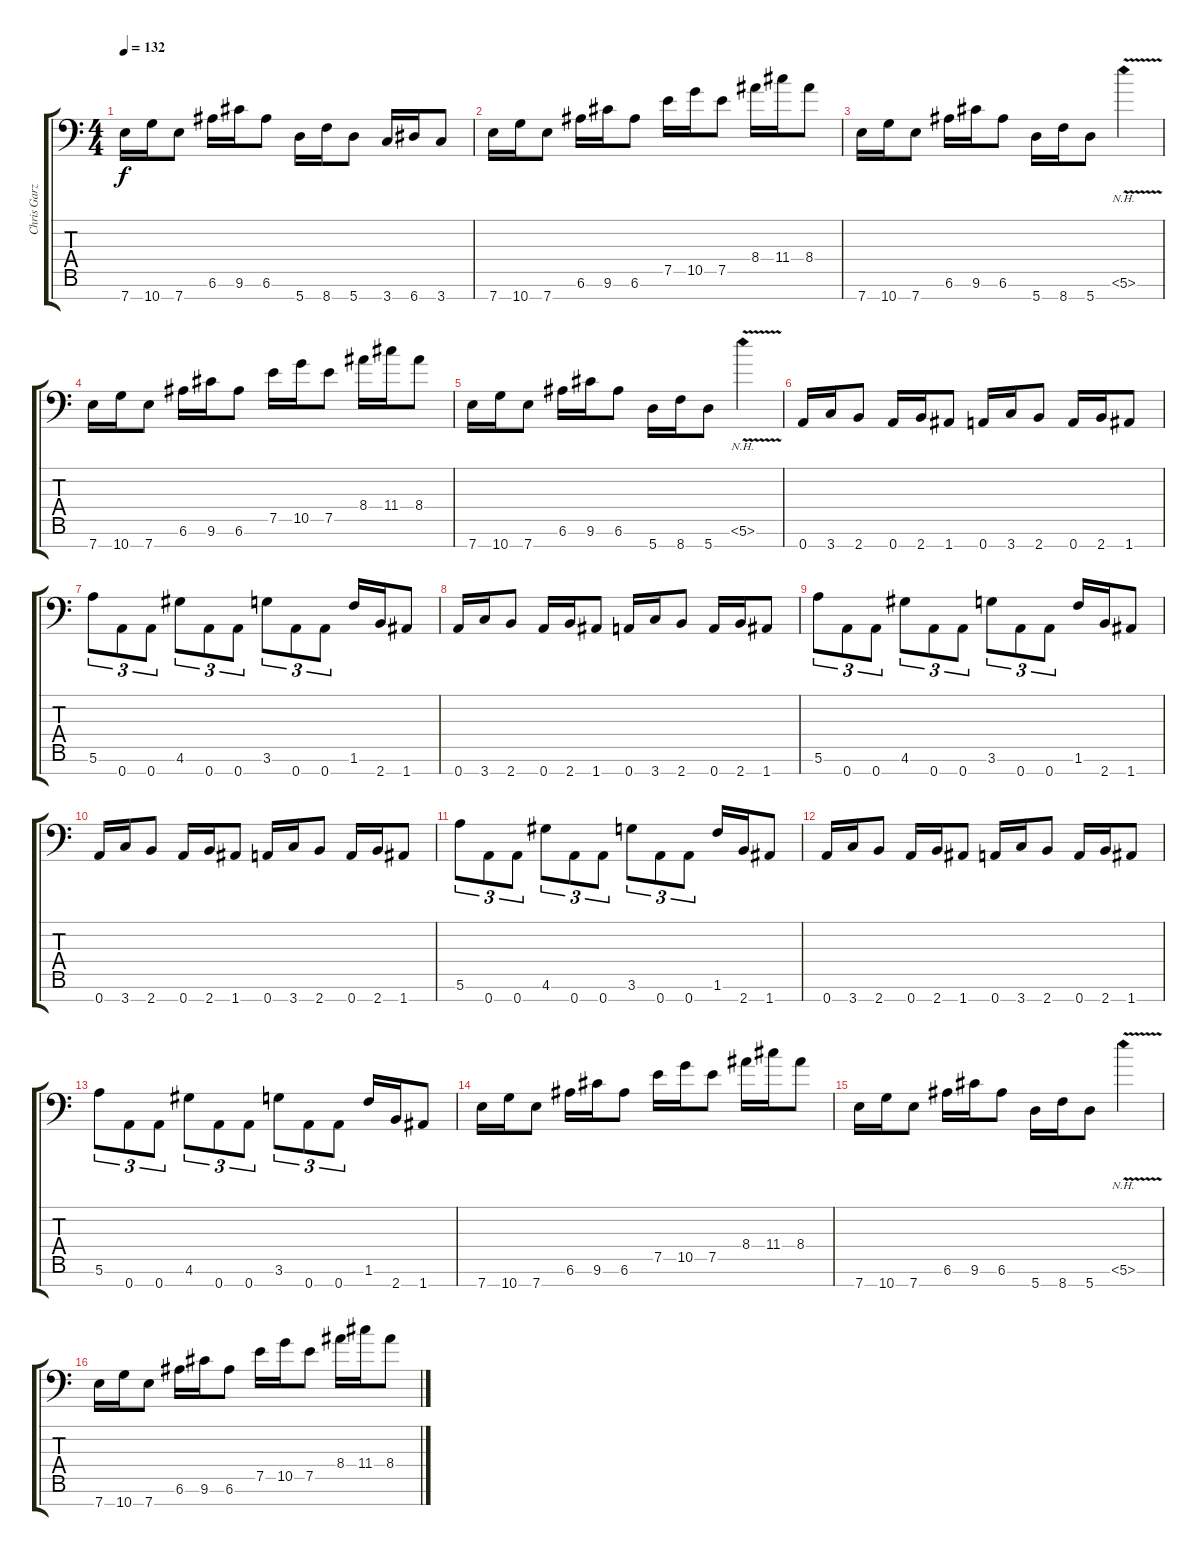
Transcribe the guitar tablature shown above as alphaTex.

\track ("Chris Garza" "Chris Garz") {instrument distortionguitar}
\staff {score tabs}
\tuning (E4 B3 G3 D3 A2 E2 A1) {hide}
\ts (4 4)
\tempo 132
\clef f4
\ks c
7.7.16{dy f} 10.7.16 7.7.8 6.6.16 9.6.16 6.6.8 5.7.16 8.7.16 5.7.8 3.7.16 6.7.16 3.7.8 |
7.7.16 10.7.16 7.7.8 6.6.16 9.6.16 6.6.8 7.5.16 10.5.16 7.5.8 8.4.16 11.4.16 8.4.8 |
7.7.16 10.7.16 7.7.8 6.6.16 9.6.16 6.6.8 5.7.16 8.7.16 5.7.8 5.6{nh v}.4 |
7.7.16 10.7.16 7.7.8 6.6.16 9.6.16 6.6.8 7.5.16 10.5.16 7.5.8 8.4.16 11.4.16 8.4.8 |
7.7.16 10.7.16 7.7.8 6.6.16 9.6.16 6.6.8 5.7.16 8.7.16 5.7.8 5.6{nh v}.4 |
0.7.16 3.7.16 2.7.8 0.7.16 2.7.16 1.7.8 0.7.16 3.7.16 2.7.8 0.7.16 2.7.16 1.7.8 |
5.6.8{tu (3 2)} 0.7.8{tu (3 2)} 0.7.8{tu (3 2)} 4.6.8{tu (3 2)} 0.7.8{tu (3 2)} 0.7.8{tu (3 2)} 3.6.8{tu (3 2)} 0.7.8{tu (3 2)} 0.7.8{tu (3 2)} 1.6.16 2.7.16 1.7.8 |
0.7.16 3.7.16 2.7.8 0.7.16 2.7.16 1.7.8 0.7.16 3.7.16 2.7.8 0.7.16 2.7.16 1.7.8 |
5.6.8{tu (3 2)} 0.7.8{tu (3 2)} 0.7.8{tu (3 2)} 4.6.8{tu (3 2)} 0.7.8{tu (3 2)} 0.7.8{tu (3 2)} 3.6.8{tu (3 2)} 0.7.8{tu (3 2)} 0.7.8{tu (3 2)} 1.6.16 2.7.16 1.7.8 |
0.7.16 3.7.16 2.7.8 0.7.16 2.7.16 1.7.8 0.7.16 3.7.16 2.7.8 0.7.16 2.7.16 1.7.8 |
5.6.8{tu (3 2)} 0.7.8{tu (3 2)} 0.7.8{tu (3 2)} 4.6.8{tu (3 2)} 0.7.8{tu (3 2)} 0.7.8{tu (3 2)} 3.6.8{tu (3 2)} 0.7.8{tu (3 2)} 0.7.8{tu (3 2)} 1.6.16 2.7.16 1.7.8 |
0.7.16 3.7.16 2.7.8 0.7.16 2.7.16 1.7.8 0.7.16 3.7.16 2.7.8 0.7.16 2.7.16 1.7.8 |
5.6.8{tu (3 2)} 0.7.8{tu (3 2)} 0.7.8{tu (3 2)} 4.6.8{tu (3 2)} 0.7.8{tu (3 2)} 0.7.8{tu (3 2)} 3.6.8{tu (3 2)} 0.7.8{tu (3 2)} 0.7.8{tu (3 2)} 1.6.16 2.7.16 1.7.8 |
7.7.16 10.7.16 7.7.8 6.6.16 9.6.16 6.6.8 7.5.16 10.5.16 7.5.8 8.4.16 11.4.16 8.4.8 |
7.7.16 10.7.16 7.7.8 6.6.16 9.6.16 6.6.8 5.7.16 8.7.16 5.7.8 5.6{nh v}.4 |
7.7.16 10.7.16 7.7.8 6.6.16 9.6.16 6.6.8 7.5.16 10.5.16 7.5.8 8.4.16 11.4.16 8.4.8
